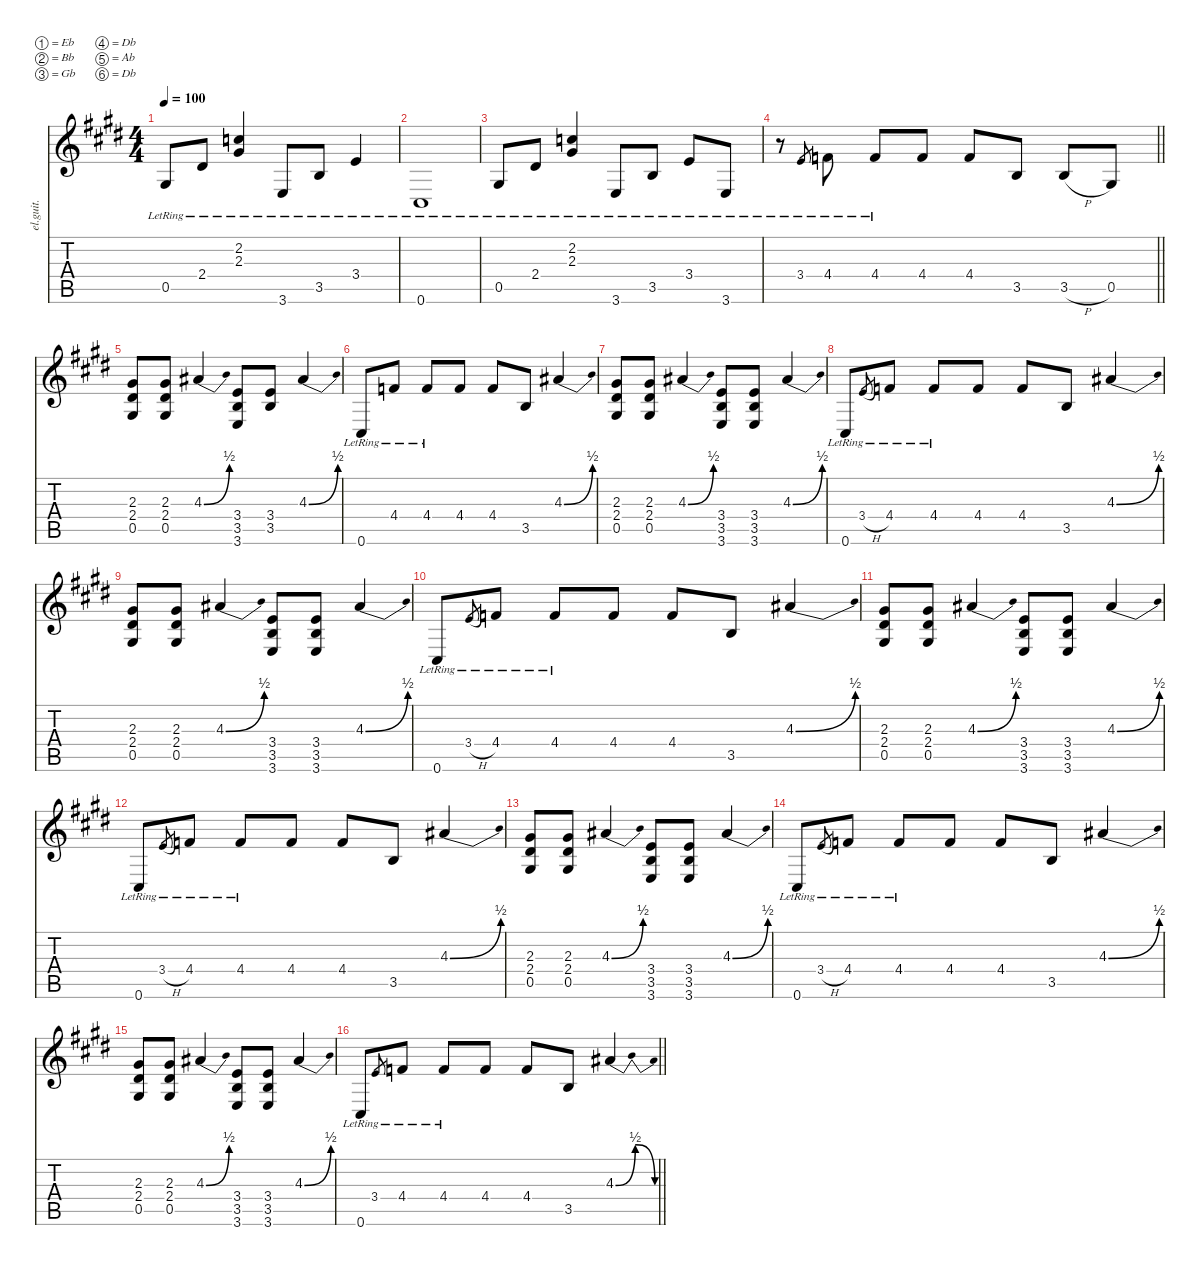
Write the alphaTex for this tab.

\defaultSystemsLayout 4
\hideDynamics
\bracketExtendMode nobrackets
\otherSystemsTrackNameOrientation horizontal
\track ("Gutiar 2" "el.guit.") {instrument electricguitarclean}
\staff {score tabs}
\tuning (Eb4 Bb3 Gb3 Db3 Ab2 Db2)
\ts (4 4)
\tempo 100
\clef g2
\ks c#minor
0.5{lr acc #}.8{dy f beam Up} 2.4{lr acc #}.8{beam Up} (2.2{lr acc forcenatural} 2.3{lr acc #}).4{beam Up} 3.6{lr acc forcenatural}.8{beam Up} 3.5{lr acc forcenatural}.8{beam Up} 3.4{lr acc forcenatural}.4{beam Up} |
0.6{lr acc #}.1{beam Up} |
0.5{lr acc #}.8{beam Up} 2.4{lr acc #}.8{beam Up} (2.2{lr acc forcenatural} 2.3{lr acc #}).4{beam Up} 3.6{lr acc forcenatural}.8{beam Up} 3.5{lr acc forcenatural}.8{beam Up} 3.4{lr acc forcenatural}.8{beam Up} 3.6{lr acc forcenatural}.8{beam Up} |
\barLineRight lightlight
r.8{instrument distortionguitar beam Down} 3.4{lr acc forcenatural}.8{gr dy mf beam Up} 4.4{lr acc forcenatural}.8{dy f beam Up} 4.4{lr acc forcenatural}.8{beam Up} 4.4{acc forcenatural}.8{beam Up} 4.4{acc forcenatural}.8{beam Up} 3.5{acc forcenatural}.8{beam Up} 3.5{h acc forcenatural}.8{beam Up} 0.5{acc #}.8{beam Up} |
(2.3{acc #} 2.4{acc #} 0.5{acc #}).8{beam Up} (2.3{acc #} 2.4{acc #} 0.5{acc #}).8{beam Up} 4.3{be (bend 0 0 30 2) acc #}.4{beam Up} (3.4{acc forcenatural} 3.5{acc forcenatural} 3.6{acc forcenatural}).8{beam Up} (3.4{acc forcenatural} 3.5{acc forcenatural}).8{beam Up} 4.3{be (bend 0 0 30 2) acc #}.4{beam Up} |
0.6{lr acc #}.8{beam Up} 4.4{lr acc forcenatural}.8{beam Up} 4.4{lr acc forcenatural}.8{beam Up} 4.4{acc forcenatural}.8{beam Up} 4.4{acc forcenatural}.8{beam Up} 3.5{acc forcenatural}.8{beam Up} 4.3{be (bend 0 0 30 2) acc #}.4{beam Up} |
(2.3{acc #} 2.4{acc #} 0.5{acc #}).8{beam Up} (2.3{acc #} 2.4{acc #} 0.5{acc #}).8{beam Up} 4.3{be (bend 0 0 30 2) acc #}.4{beam Up} (3.4{acc forcenatural} 3.5{acc forcenatural} 3.6{acc forcenatural}).8{beam Up} (3.4{acc forcenatural} 3.5{acc forcenatural} 3.6{acc forcenatural}).8{beam Up} 4.3{be (bend 0 0 30 2) acc #}.4{beam Up} |
0.6{lr acc #}.8{beam Up} 3.4{h lr acc forcenatural}.8{gr dy mf beam Up} 4.4{lr acc forcenatural}.8{dy f beam Up} 4.4{lr acc forcenatural}.8{beam Up} 4.4{acc forcenatural}.8{beam Up} 4.4{acc forcenatural}.8{beam Up} 3.5{acc forcenatural}.8{beam Up} 4.3{be (bend 0 0 30 2) acc #}.4{beam Up} |
(2.3{acc #} 2.4{acc #} 0.5{acc #}).8{beam Up} (2.3{acc #} 2.4{acc #} 0.5{acc #}).8{beam Up} 4.3{be (bend 0 0 30 2) acc #}.4{beam Up} (3.4{acc forcenatural} 3.5{acc forcenatural} 3.6{acc forcenatural}).8{beam Up} (3.4{acc forcenatural} 3.5{acc forcenatural} 3.6{acc forcenatural}).8{beam Up} 4.3{be (bend 0 0 30 2) acc #}.4{beam Up} |
0.6{lr acc #}.8{beam Up} 3.4{h lr acc forcenatural}.8{gr dy mf beam Up} 4.4{lr acc forcenatural}.8{dy f beam Up} 4.4{lr acc forcenatural}.8{beam Up} 4.4{acc forcenatural}.8{beam Up} 4.4{acc forcenatural}.8{beam Up} 3.5{acc forcenatural}.8{beam Up} 4.3{be (bend 0 0 30 2) acc #}.4{beam Up} |
(2.3{acc #} 2.4{acc #} 0.5{acc #}).8{beam Up} (2.3{acc #} 2.4{acc #} 0.5{acc #}).8{beam Up} 4.3{be (bend 0 0 30 2) acc #}.4{beam Up} (3.4{acc forcenatural} 3.5{acc forcenatural} 3.6{acc forcenatural}).8{beam Up} (3.4{acc forcenatural} 3.5{acc forcenatural} 3.6{acc forcenatural}).8{beam Up} 4.3{be (bend 0 0 30 2) acc #}.4{beam Up} |
0.6{lr acc #}.8{beam Up} 3.4{h lr acc forcenatural}.8{gr dy mf beam Up} 4.4{lr acc forcenatural}.8{dy f beam Up} 4.4{lr acc forcenatural}.8{beam Up} 4.4{acc forcenatural}.8{beam Up} 4.4{acc forcenatural}.8{beam Up} 3.5{acc forcenatural}.8{beam Up} 4.3{be (bend 0 0 30 2) acc #}.4{beam Up} |
(2.3{acc #} 2.4{acc #} 0.5{acc #}).8{beam Up} (2.3{acc #} 2.4{acc #} 0.5{acc #}).8{beam Up} 4.3{be (bend 0 0 30 2) acc #}.4{beam Up} (3.4{acc forcenatural} 3.5{acc forcenatural} 3.6{acc forcenatural}).8{beam Up} (3.4{acc forcenatural} 3.5{acc forcenatural} 3.6{acc forcenatural}).8{beam Up} 4.3{be (bend 0 0 30 2) acc #}.4{beam Up} |
0.6{lr acc #}.8{beam Up} 3.4{h lr acc forcenatural}.8{gr dy mf beam Up} 4.4{lr acc forcenatural}.8{dy f beam Up} 4.4{lr acc forcenatural}.8{beam Up} 4.4{acc forcenatural}.8{beam Up} 4.4{acc forcenatural}.8{beam Up} 3.5{acc forcenatural}.8{beam Up} 4.3{be (bend 0 0 30 2) acc #}.4{beam Up} |
(2.3{acc #} 2.4{acc #} 0.5{acc #}).8{beam Up} (2.3{acc #} 2.4{acc #} 0.5{acc #}).8{beam Up} 4.3{be (bend 0 0 30 2) acc #}.4{beam Up} (3.4{acc forcenatural} 3.5{acc forcenatural} 3.6{acc forcenatural}).8{beam Up} (3.4{acc forcenatural} 3.5{acc forcenatural} 3.6{acc forcenatural}).8{beam Up} 4.3{be (bend 0 0 30 2) acc #}.4{beam Up} |
\barLineRight lightlight
0.6{lr acc #}.8{beam Up} 3.4{lr acc forcenatural}.8{gr dy mf beam Up} 4.4{lr acc forcenatural}.8{dy f beam Up} 4.4{lr acc forcenatural}.8{beam Up} 4.4{acc forcenatural}.8{beam Up} 4.4{acc forcenatural}.8{beam Up} 3.5{acc forcenatural}.8{beam Up} 4.3{be (bendrelease 0 0 15 2 30 2 45 0) acc #}.4{beam Up}
